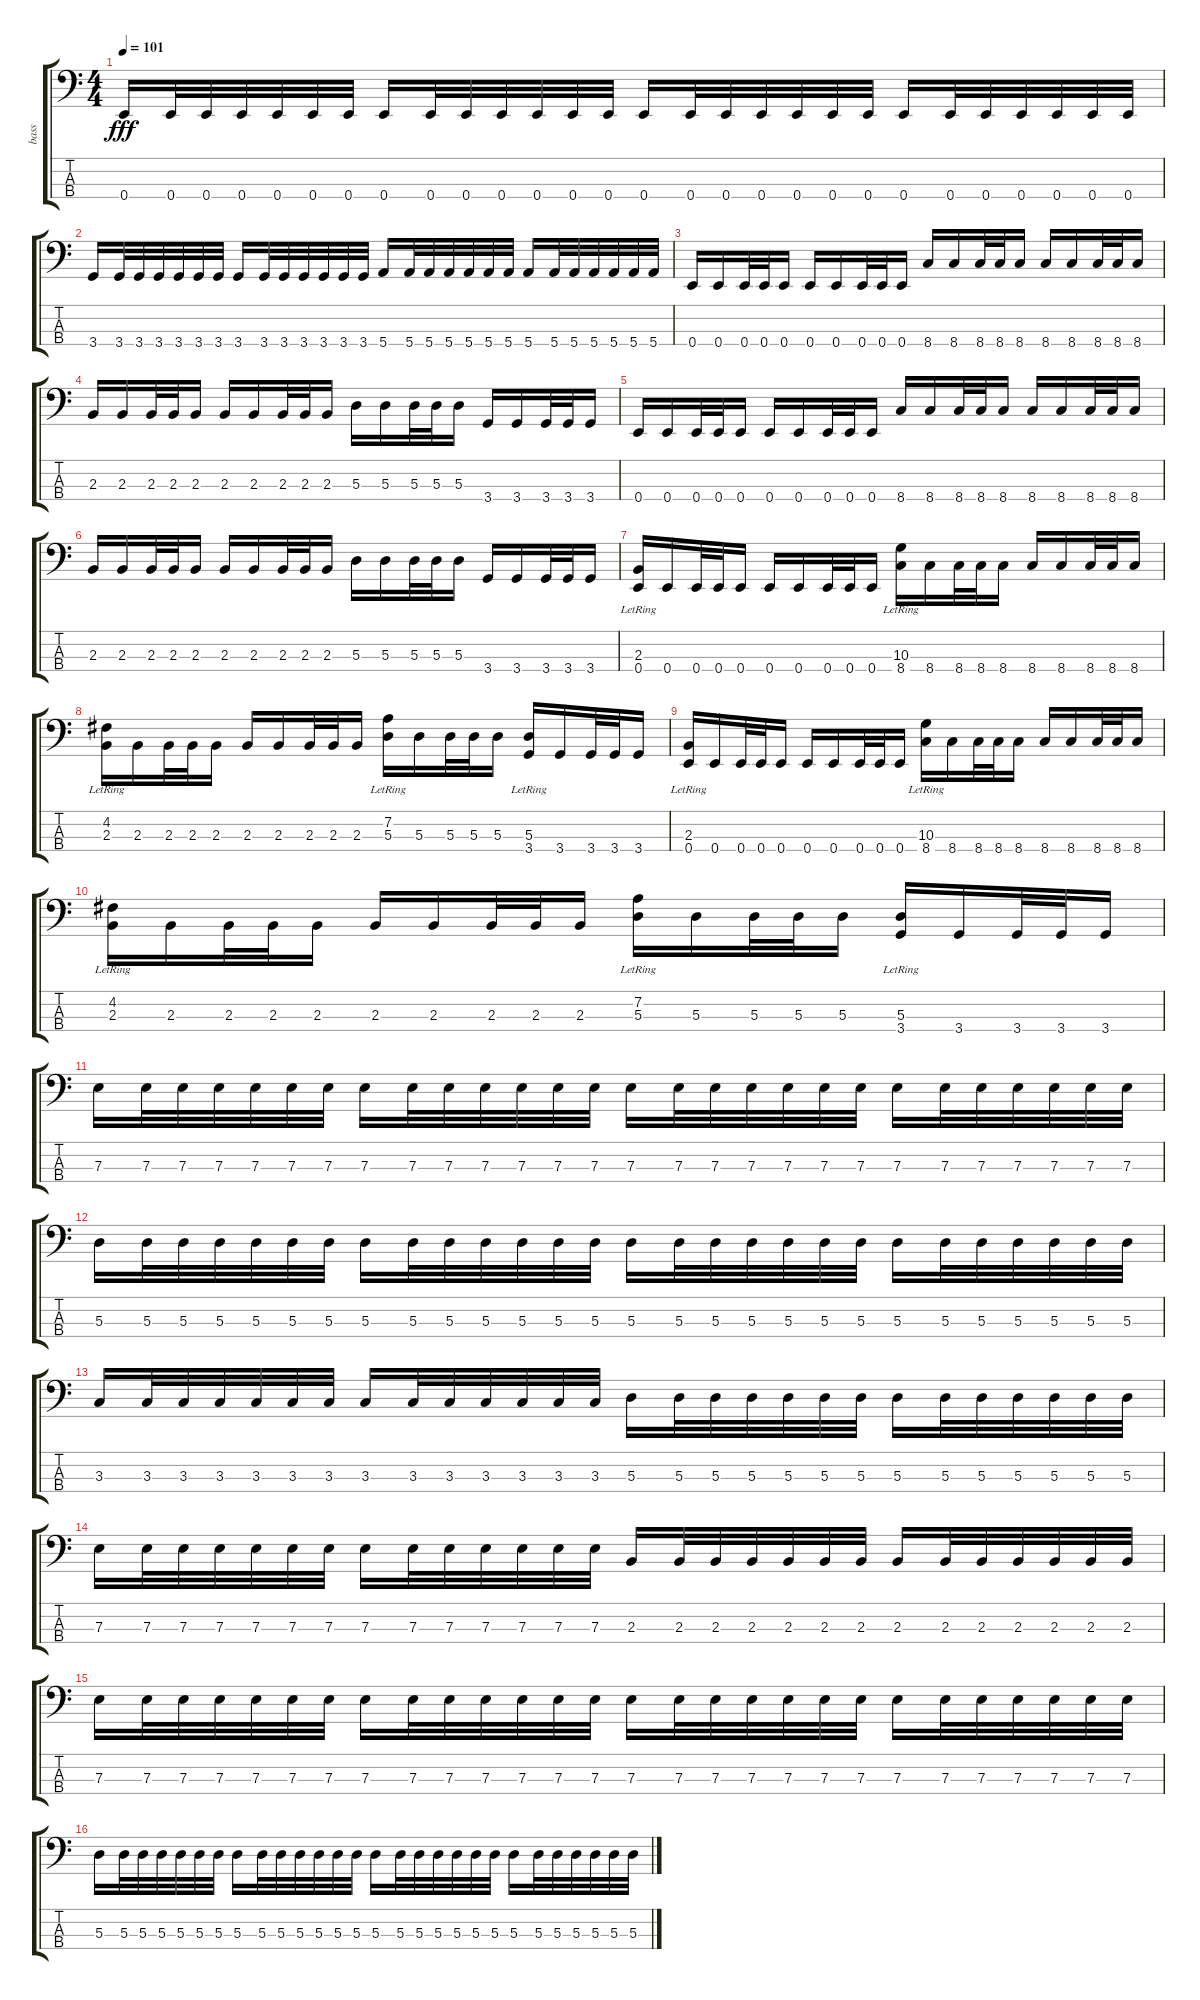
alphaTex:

\track ("bass" "bass") {instrument electricbassfinger}
\staff {score tabs}
\tuning (G2 D2 A1 E1) {hide}
\ts (4 4)
\tempo 101
\clef f4
\ks c
0.4.16{dy fff} 0.4.32 0.4.32 0.4.32 0.4.32 0.4.32 0.4.32 0.4.16 0.4.32 0.4.32 0.4.32 0.4.32 0.4.32 0.4.32 0.4.16 0.4.32 0.4.32 0.4.32 0.4.32 0.4.32 0.4.32 0.4.16 0.4.32 0.4.32 0.4.32 0.4.32 0.4.32 0.4.32 |
3.4.16 3.4.32 3.4.32 3.4.32 3.4.32 3.4.32 3.4.32 3.4.16 3.4.32 3.4.32 3.4.32 3.4.32 3.4.32 3.4.32 5.4.16 5.4.32 5.4.32 5.4.32 5.4.32 5.4.32 5.4.32 5.4.16 5.4.32 5.4.32 5.4.32 5.4.32 5.4.32 5.4.32 |
0.4.16 0.4.16 0.4.32 0.4.32 0.4.16 0.4.16 0.4.16 0.4.32 0.4.32 0.4.16 8.4.16 8.4.16 8.4.32 8.4.32 8.4.16 8.4.16 8.4.16 8.4.32 8.4.32 8.4.16 |
2.3.16 2.3.16 2.3.32 2.3.32 2.3.16 2.3.16 2.3.16 2.3.32 2.3.32 2.3.16 5.3.16 5.3.16 5.3.32 5.3.32 5.3.16 3.4.16 3.4.16 3.4.32 3.4.32 3.4.16 |
0.4.16 0.4.16 0.4.32 0.4.32 0.4.16 0.4.16 0.4.16 0.4.32 0.4.32 0.4.16 8.4.16 8.4.16 8.4.32 8.4.32 8.4.16 8.4.16 8.4.16 8.4.32 8.4.32 8.4.16 |
2.3.16 2.3.16 2.3.32 2.3.32 2.3.16 2.3.16 2.3.16 2.3.32 2.3.32 2.3.16 5.3.16 5.3.16 5.3.32 5.3.32 5.3.16 3.4.16 3.4.16 3.4.32 3.4.32 3.4.16 |
(2.3{lr} 0.4).16 0.4.16 0.4.32 0.4.32 0.4.16 0.4.16 0.4.16 0.4.32 0.4.32 0.4.16 (10.3{lr} 8.4).16 8.4.16 8.4.32 8.4.32 8.4.16 8.4.16 8.4.16 8.4.32 8.4.32 8.4.16 |
(4.2{lr} 2.3).16 2.3.16 2.3.32 2.3.32 2.3.16 2.3.16 2.3.16 2.3.32 2.3.32 2.3.16 (7.2{lr} 5.3).16 5.3.16 5.3.32 5.3.32 5.3.16 (5.3{lr} 3.4).16 3.4.16 3.4.32 3.4.32 3.4.16 |
(2.3{lr} 0.4).16 0.4.16 0.4.32 0.4.32 0.4.16 0.4.16 0.4.16 0.4.32 0.4.32 0.4.16 (10.3{lr} 8.4).16 8.4.16 8.4.32 8.4.32 8.4.16 8.4.16 8.4.16 8.4.32 8.4.32 8.4.16 |
(4.2{lr} 2.3).16 2.3.16 2.3.32 2.3.32 2.3.16 2.3.16 2.3.16 2.3.32 2.3.32 2.3.16 (7.2{lr} 5.3).16 5.3.16 5.3.32 5.3.32 5.3.16 (5.3{lr} 3.4).16 3.4.16 3.4.32 3.4.32 3.4.16 |
7.3.16 7.3.32 7.3.32 7.3.32 7.3.32 7.3.32 7.3.32 7.3.16 7.3.32 7.3.32 7.3.32 7.3.32 7.3.32 7.3.32 7.3.16 7.3.32 7.3.32 7.3.32 7.3.32 7.3.32 7.3.32 7.3.16 7.3.32 7.3.32 7.3.32 7.3.32 7.3.32 7.3.32 |
5.3.16 5.3.32 5.3.32 5.3.32 5.3.32 5.3.32 5.3.32 5.3.16 5.3.32 5.3.32 5.3.32 5.3.32 5.3.32 5.3.32 5.3.16 5.3.32 5.3.32 5.3.32 5.3.32 5.3.32 5.3.32 5.3.16 5.3.32 5.3.32 5.3.32 5.3.32 5.3.32 5.3.32 |
3.3.16 3.3.32 3.3.32 3.3.32 3.3.32 3.3.32 3.3.32 3.3.16 3.3.32 3.3.32 3.3.32 3.3.32 3.3.32 3.3.32 5.3.16 5.3.32 5.3.32 5.3.32 5.3.32 5.3.32 5.3.32 5.3.16 5.3.32 5.3.32 5.3.32 5.3.32 5.3.32 5.3.32 |
7.3.16 7.3.32 7.3.32 7.3.32 7.3.32 7.3.32 7.3.32 7.3.16 7.3.32 7.3.32 7.3.32 7.3.32 7.3.32 7.3.32 2.3.16 2.3.32 2.3.32 2.3.32 2.3.32 2.3.32 2.3.32 2.3.16 2.3.32 2.3.32 2.3.32 2.3.32 2.3.32 2.3.32 |
7.3.16 7.3.32 7.3.32 7.3.32 7.3.32 7.3.32 7.3.32 7.3.16 7.3.32 7.3.32 7.3.32 7.3.32 7.3.32 7.3.32 7.3.16 7.3.32 7.3.32 7.3.32 7.3.32 7.3.32 7.3.32 7.3.16 7.3.32 7.3.32 7.3.32 7.3.32 7.3.32 7.3.32 |
5.3.16 5.3.32 5.3.32 5.3.32 5.3.32 5.3.32 5.3.32 5.3.16 5.3.32 5.3.32 5.3.32 5.3.32 5.3.32 5.3.32 5.3.16 5.3.32 5.3.32 5.3.32 5.3.32 5.3.32 5.3.32 5.3.16 5.3.32 5.3.32 5.3.32 5.3.32 5.3.32 5.3.32
